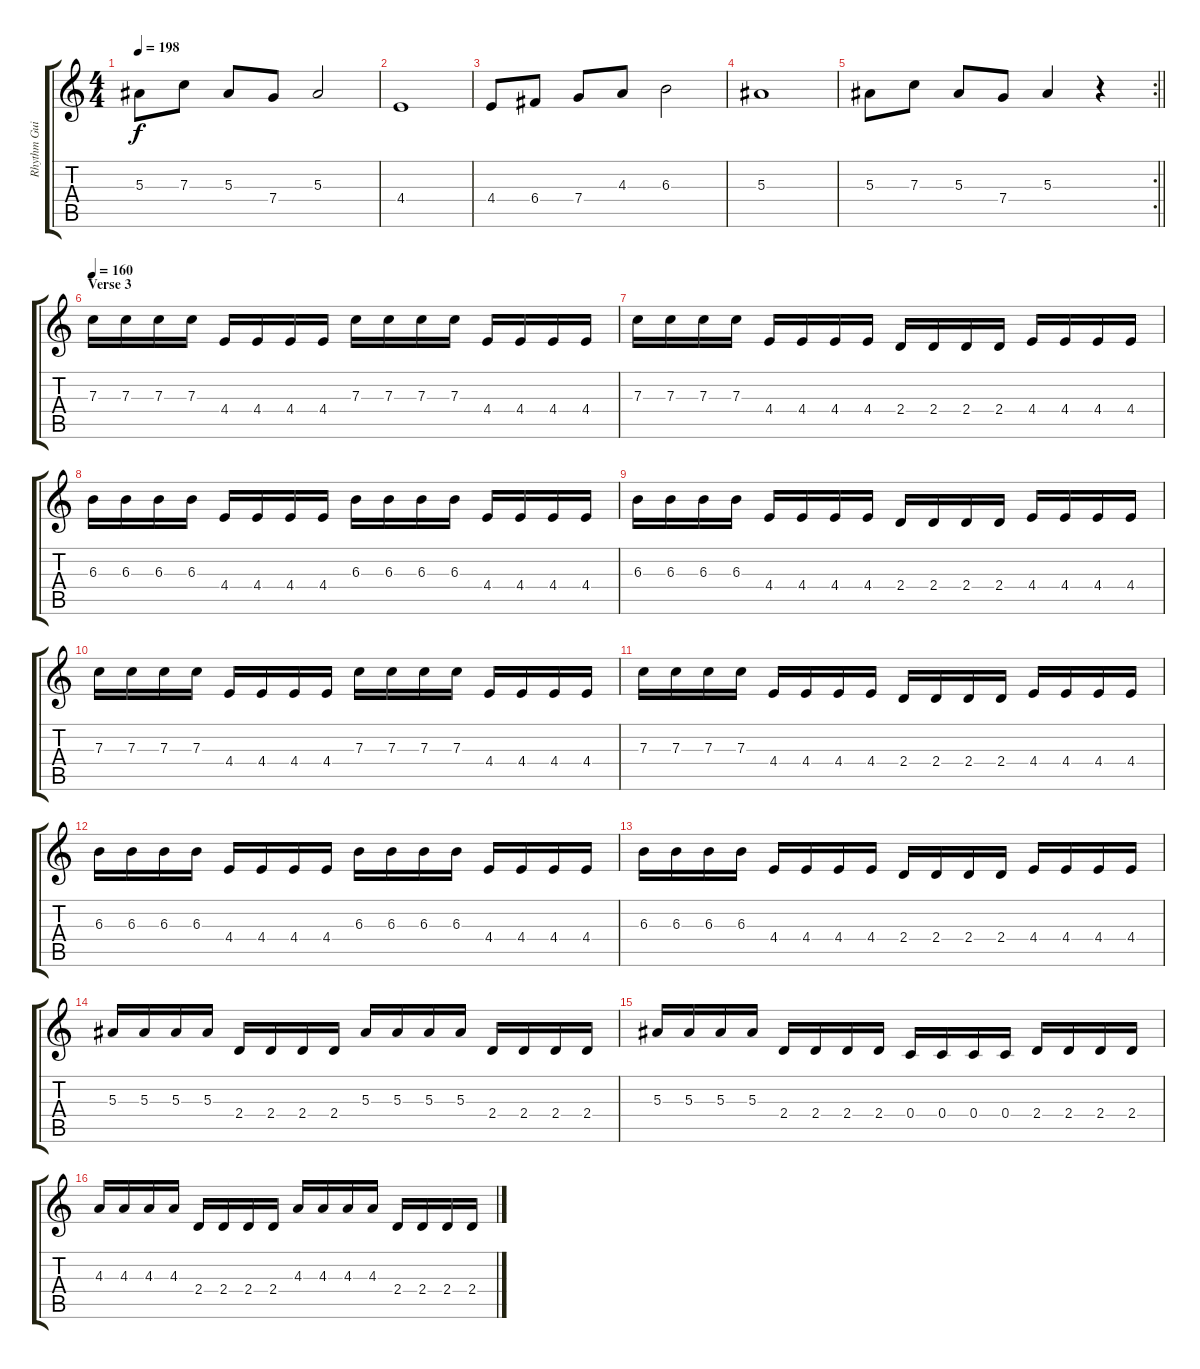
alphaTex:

\track ("Rhythm Guitar" "Rhythm Gui") {instrument distortionguitar}
\staff {score tabs}
\tuning (D4 A3 F3 C3 G2 D2) {hide}
\ts (4 4)
\tempo 198
\clef g2
\ks c
5.3.8{dy f} 7.3.8 5.3.8 7.4.8 5.3.2 |
4.4.1 |
4.4.8 6.4.8 7.4.8 4.3.8 6.3.2 |
5.3.1 |
\rc 2
\barLineRight lightlight
5.3.8 7.3.8 5.3.8 7.4.8 5.3.4 r.4 |
\section ("" "Verse 3")
\tempo 160
7.3.16 7.3.16 7.3.16 7.3.16 4.4.16 4.4.16 4.4.16 4.4.16 7.3.16 7.3.16 7.3.16 7.3.16 4.4.16 4.4.16 4.4.16 4.4.16 |
7.3.16 7.3.16 7.3.16 7.3.16 4.4.16 4.4.16 4.4.16 4.4.16 2.4.16 2.4.16 2.4.16 2.4.16 4.4.16 4.4.16 4.4.16 4.4.16 |
6.3.16 6.3.16 6.3.16 6.3.16 4.4.16 4.4.16 4.4.16 4.4.16 6.3.16 6.3.16 6.3.16 6.3.16 4.4.16 4.4.16 4.4.16 4.4.16 |
6.3.16 6.3.16 6.3.16 6.3.16 4.4.16 4.4.16 4.4.16 4.4.16 2.4.16 2.4.16 2.4.16 2.4.16 4.4.16 4.4.16 4.4.16 4.4.16 |
7.3.16 7.3.16 7.3.16 7.3.16 4.4.16 4.4.16 4.4.16 4.4.16 7.3.16 7.3.16 7.3.16 7.3.16 4.4.16 4.4.16 4.4.16 4.4.16 |
7.3.16 7.3.16 7.3.16 7.3.16 4.4.16 4.4.16 4.4.16 4.4.16 2.4.16 2.4.16 2.4.16 2.4.16 4.4.16 4.4.16 4.4.16 4.4.16 |
6.3.16 6.3.16 6.3.16 6.3.16 4.4.16 4.4.16 4.4.16 4.4.16 6.3.16 6.3.16 6.3.16 6.3.16 4.4.16 4.4.16 4.4.16 4.4.16 |
6.3.16 6.3.16 6.3.16 6.3.16 4.4.16 4.4.16 4.4.16 4.4.16 2.4.16 2.4.16 2.4.16 2.4.16 4.4.16 4.4.16 4.4.16 4.4.16 |
5.3.16 5.3.16 5.3.16 5.3.16 2.4.16 2.4.16 2.4.16 2.4.16 5.3.16 5.3.16 5.3.16 5.3.16 2.4.16 2.4.16 2.4.16 2.4.16 |
5.3.16 5.3.16 5.3.16 5.3.16 2.4.16 2.4.16 2.4.16 2.4.16 0.4.16 0.4.16 0.4.16 0.4.16 2.4.16 2.4.16 2.4.16 2.4.16 |
4.3.16 4.3.16 4.3.16 4.3.16 2.4.16 2.4.16 2.4.16 2.4.16 4.3.16 4.3.16 4.3.16 4.3.16 2.4.16 2.4.16 2.4.16 2.4.16
